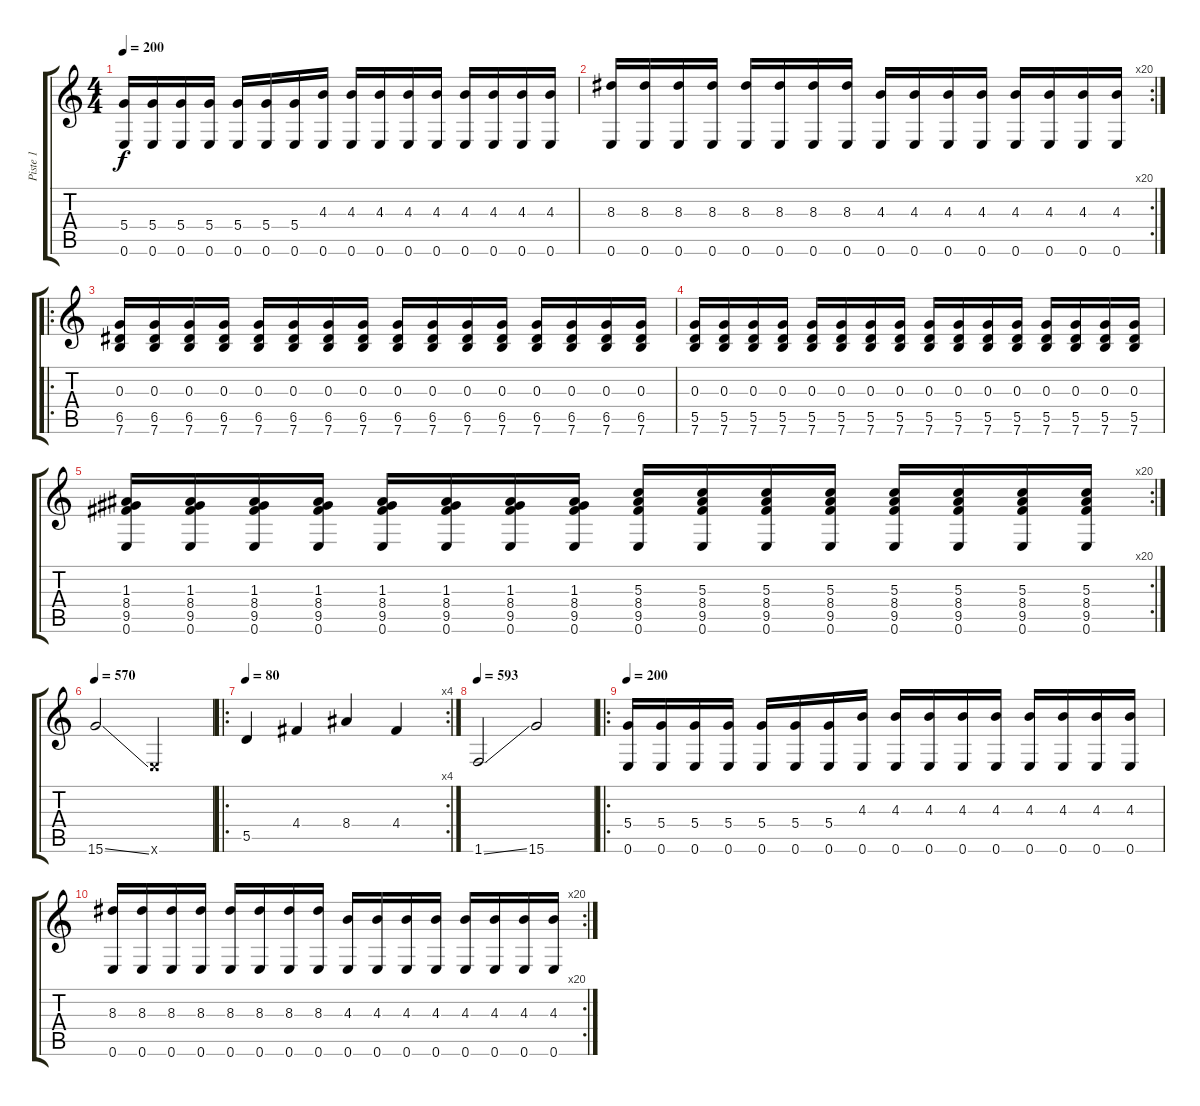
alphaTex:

\track ("Piste 1" "Piste 1") {instrument overdrivenguitar}
\staff {score tabs}
\tuning (E4 B3 G3 D3 A2 E2) {hide}
\ts (4 4)
\tempo 200
\clef g2
\ks c
(5.4 0.6).16{dy f instrument overdrivenguitar} (5.4 0.6).16 (5.4 0.6).16 (5.4 0.6).16 (5.4 0.6).16 (5.4 0.6).16 (5.4 0.6).16 (4.3 0.6).16 (4.3 0.6).16 (4.3 0.6).16 (4.3 0.6).16 (4.3 0.6).16 (4.3 0.6).16 (4.3 0.6).16 (4.3 0.6).16 (4.3 0.6).16 |
\rc 20
(8.3 0.6).16 (8.3 0.6).16 (8.3 0.6).16 (8.3 0.6).16 (8.3 0.6).16 (8.3 0.6).16 (8.3 0.6).16 (8.3 0.6).16 (4.3 0.6).16 (4.3 0.6).16 (4.3 0.6).16 (4.3 0.6).16 (4.3 0.6).16 (4.3 0.6).16 (4.3 0.6).16 (4.3 0.6).16 |
\ro
(0.3 6.5 7.6).16 (0.3 6.5 7.6).16 (0.3 6.5 7.6).16 (0.3 6.5 7.6).16 (0.3 6.5 7.6).16 (0.3 6.5 7.6).16 (0.3 6.5 7.6).16 (0.3 6.5 7.6).16 (0.3 6.5 7.6).16 (0.3 6.5 7.6).16 (0.3 6.5 7.6).16 (0.3 6.5 7.6).16 (0.3 6.5 7.6).16 (0.3 6.5 7.6).16 (0.3 6.5 7.6).16 (0.3 6.5 7.6).16 |
(0.3 5.5 7.6).16 (0.3 5.5 7.6).16 (0.3 5.5 7.6).16 (0.3 5.5 7.6).16 (0.3 5.5 7.6).16 (0.3 5.5 7.6).16 (0.3 5.5 7.6).16 (0.3 5.5 7.6).16 (0.3 5.5 7.6).16 (0.3 5.5 7.6).16 (0.3 5.5 7.6).16 (0.3 5.5 7.6).16 (0.3 5.5 7.6).16 (0.3 5.5 7.6).16 (0.3 5.5 7.6).16 (0.3 5.5 7.6).16 |
\rc 20
(1.3 8.4 9.5 0.6).16 (1.3 8.4 9.5 0.6).16 (1.3 8.4 9.5 0.6).16 (1.3 8.4 9.5 0.6).16 (1.3 8.4 9.5 0.6).16 (1.3 8.4 9.5 0.6).16 (1.3 8.4 9.5 0.6).16 (1.3 8.4 9.5 0.6).16 (5.3 8.4 9.5 0.6).16 (5.3 8.4 9.5 0.6).16 (5.3 8.4 9.5 0.6).16 (5.3 8.4 9.5 0.6).16 (5.3 8.4 9.5 0.6).16 (5.3 8.4 9.5 0.6).16 (5.3 8.4 9.5 0.6).16 (5.3 8.4 9.5 0.6).16 |
\tempo 570
15.6{ss}.2 0.6{x}.2 |
\ro
\rc 4
\tempo 80
5.5.4 4.4.4 8.4.4 4.4.4 |
\tempo 593
1.6{ss}.2 15.6.2 |
\ro
\tempo 200
(5.4 0.6).16 (5.4 0.6).16 (5.4 0.6).16 (5.4 0.6).16 (5.4 0.6).16 (5.4 0.6).16 (5.4 0.6).16 (4.3 0.6).16 (4.3 0.6).16 (4.3 0.6).16 (4.3 0.6).16 (4.3 0.6).16 (4.3 0.6).16 (4.3 0.6).16 (4.3 0.6).16 (4.3 0.6).16 |
\rc 20
(8.3 0.6).16 (8.3 0.6).16 (8.3 0.6).16 (8.3 0.6).16 (8.3 0.6).16 (8.3 0.6).16 (8.3 0.6).16 (8.3 0.6).16 (4.3 0.6).16 (4.3 0.6).16 (4.3 0.6).16 (4.3 0.6).16 (4.3 0.6).16 (4.3 0.6).16 (4.3 0.6).16 (4.3 0.6).16
